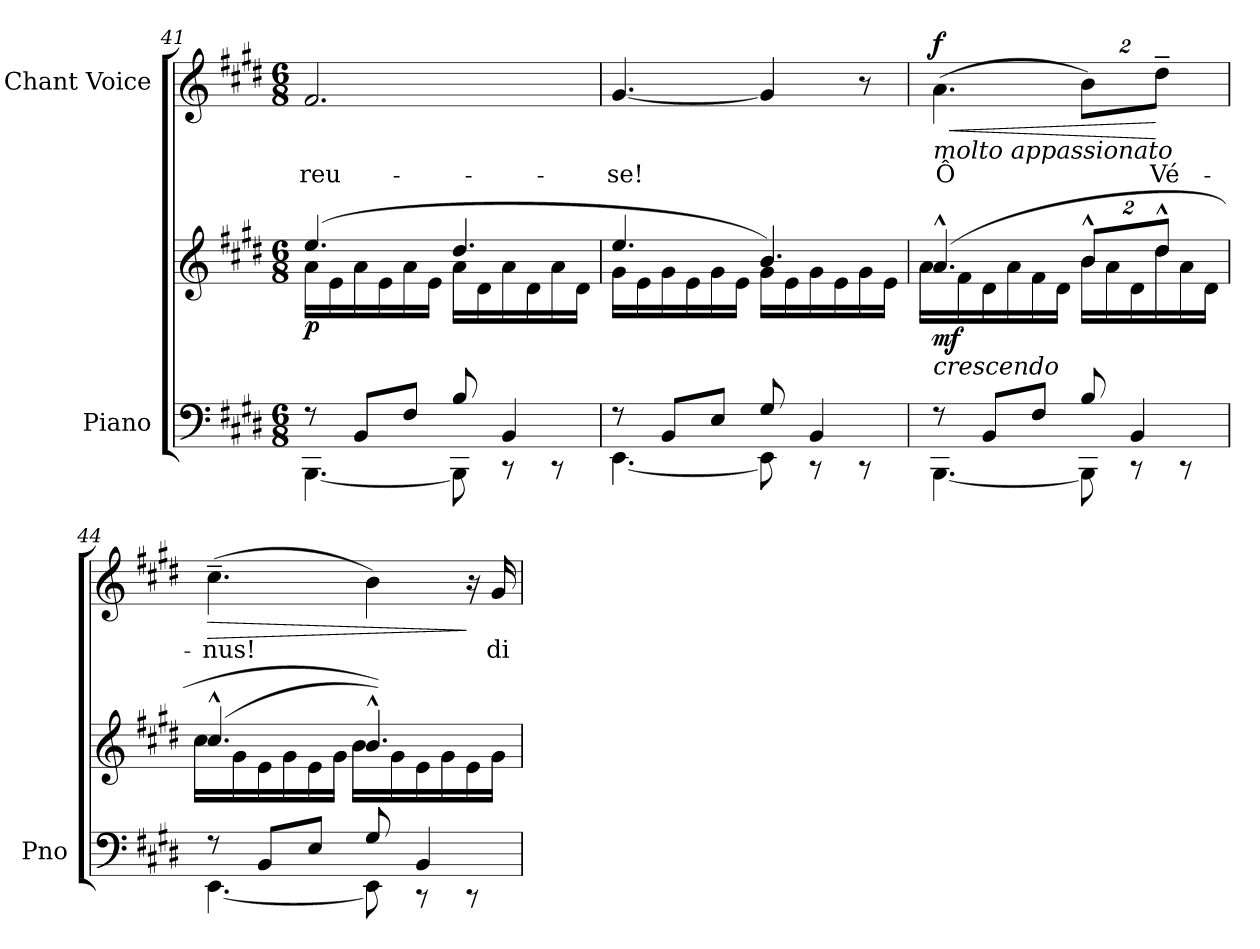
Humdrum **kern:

**kern	**kern	**dynam	**kern	**text	**dynam
*part2	*part2	*part2	*part1	*part1	*part1
*staff3	*staff2	*staff2/3	*staff1	*staff1	*staff1
*I"Piano	*	*	*I"Chant Voice	*	*
*I'Pno	*	*	*	*	*
!!LO:LB:g=z
*clefF4	*clefG2	*	*clefG2	*	*
*k[f#c#g#d#]	*k[f#c#g#d#]	*	*k[f#c#g#d#]	*	*
*M6/8	*M6/8	*	*M6/8	*	*
=41	=41	=41	=41	=41	=41
*^	*^	*	*	*	*
!	!	!	!	!LO:DY:b	!	!LO:LY:b	!
8r	[4.BBB\	(4.ee/	16a\LL	p	2.f#/	-reu-	.
.	.	.	16e\	.	.	.	.
8BB/L	.	.	16a\	.	.	.	.
.	.	.	16e\	.	.	.	.
8F#/J	.	.	16a\	.	.	.	.
.	.	.	16e\JJ	.	.	.	.
8B/	8BBB\]	4.dd#/	16a\LL	.	.	.	.
.	.	.	16d#\	.	.	.	.
4BB/	8r	.	16a\	.	.	.	.
.	.	.	16d#\	.	.	.	.
.	8r	.	16a\	.	.	.	.
.	.	.	16d#\JJ	.	.	.	.
=42	=42	=42	=42	=42	=42	=42	=42
!	!	!	!	!	!	!LO:LY:b	!
8r	[4.EE\	4.ee/	16g#\LL	.	[4.g#/	-se!	.
.	.	.	16e\	.	.	.	.
8BB/L	.	.	16g#\	.	.	.	.
.	.	.	16e\	.	.	.	.
8E/J	.	.	16g#\	.	.	.	.
.	.	.	16e\JJ	.	.	.	.
8G#/	8EE\]	4.b/)	16g#\LL	.	4g#/]	.	.
.	.	.	16e\	.	.	.	.
4BB/	8r	.	16g#\	.	.	.	.
.	.	.	16e\	.	.	.	.
.	8r	.	16g#\	.	8r	.	.
.	.	.	16e\JJ	.	.	.	.
!!LO:PB:g=z
=43	=43	=43	=43	=43	=43	=43	=43
!	!	!	!	!	!LO:TX:b:i:t=molto appassionato	!	!
!	!	!LO:TX:b:i:t=crescendo	!	!	!	!	!
!	!	!	!	!LO:DY:b	!	!LO:LY:b	!LO:HP:b
!	!	!	!	!	!	!	!LO:DY:n=1:a
8r	[4.BBB\	(4.a^^/	16a\LL	mf	(4.a\	Ô	< f
.	.	.	16f#\	.	.	.	.
8BB/L	.	.	16d#\	.	.	.	.
.	.	.	16a\	.	.	.	.
8F#/J	.	.	16f#\	.	.	.	.
.	.	.	16d#\JJ	.	.	.	.
*	*	*Xbrackettup	*	*	*	*	*
8B/	8BBB\]	16%3b^^/L	16b\LL	.	16%3b\L)	.	.
.	.	.	16a\	.	.	.	.
4BB/	8r	.	16d#\	.	.	.	.
!	!	!	!	!	!	!LO:LY:b	!
.	.	16%3dd#^^/J	16dd#\	.	16%3dd#~\J	Vé-	[
.	8r	.	16a\	.	.	.	.
.	.	.	16d#\JJ	.	.	.	.
=44	=44	=44	=44	=44	=44	=44	=44
!	!	!	!	!	!	!LO:LY:b	!LO:HP:b
8r	[4.EE\	(4.cc#^^/	16cc#\LL	.	(4.cc#~\	-nus!	>
.	.	.	16g#\	.	.	.	.
8BB/L	.	.	16e\	.	.	.	.
.	.	.	16g#\	.	.	.	.
8E/J	.	.	16e\	.	.	.	.
.	.	.	16g#\JJ	.	.	.	.
8G#/	8EE\]	4.b^^/))	16b\LL	.	4b\)	.	.
.	.	.	16g#\	.	.	.	.
4BB/	8r	.	16e\	.	.	.	.
.	.	.	16g#\	.	.	.	.
.	8r	.	16e\	.	16r	.	]
!	!	!	!	!	!	!LO:LY:b	!LO:DY:a
!	!	!	!	!	!	!	!LO:DY:n=1:a
.	.	.	16g#\JJ	.	16g#/	di-	other-dynamics f
*v	*v	*	*	*	*	*	*
*	*v	*v	*	*	*	*
=	=	=	=	=	=
*-	*-	*-	*-	*-	*-
